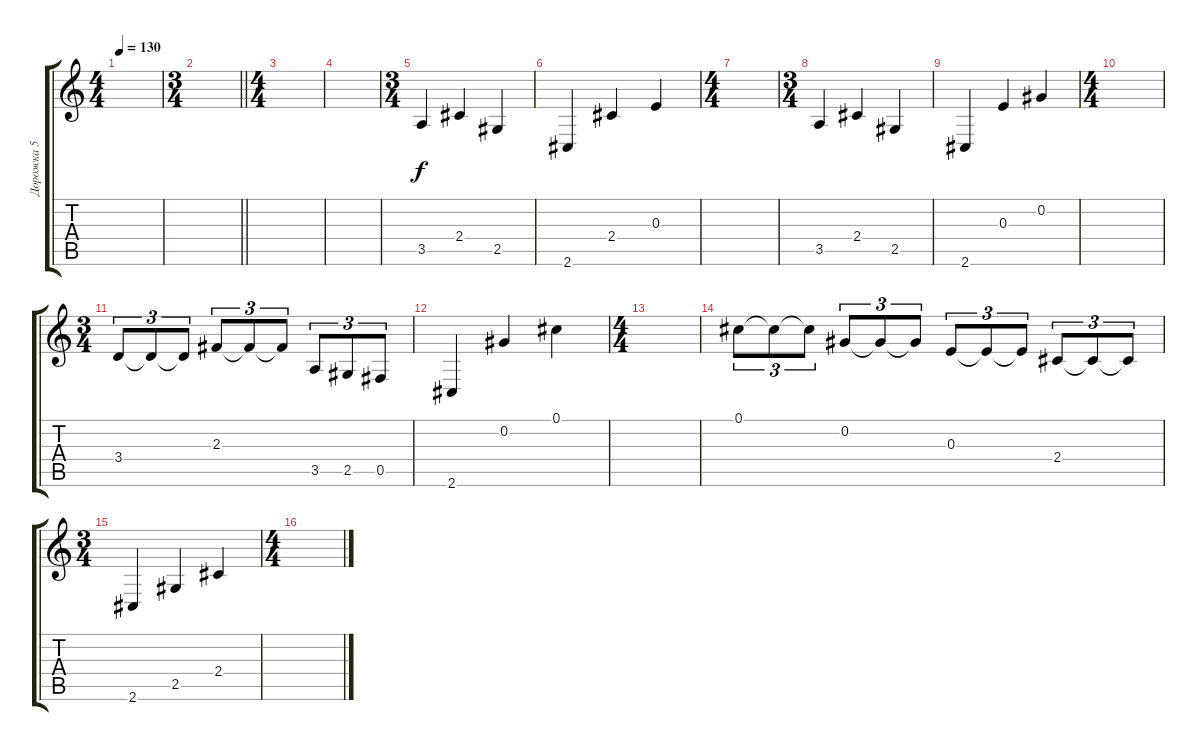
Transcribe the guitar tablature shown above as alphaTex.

\track ("Дорожка 5" "Дорожка 5") {instrument acousticguitarsteel}
\staff {score tabs}
\tuning (Db4 Ab3 E3 B2 Gb2 B1) {hide}
\ts (4 4)
\tempo 130
\clef g2
\ks c
|
\ts (3 4)
\barLineRight lightlight
|
\ts (4 4)
|
|
\ts (3 4)
3.5.4 2.4.4 2.5.4 |
2.6.4 2.4.4 0.3.4 |
\ts (4 4)
|
\ts (3 4)
3.5.4 2.4.4 2.5.4 |
2.6.4 0.3.4 0.2.4 |
\ts (4 4)
|
\ts (3 4)
3.4.8{tu (3 2)} 3.4{t}.8{tu (3 2)} 3.4{t}.8{tu (3 2)} 2.3.8{tu (3 2)} 2.3{t}.8{tu (3 2)} 2.3{t}.8{tu (3 2)} 3.5.8{tu (3 2)} 2.5.8{tu (3 2)} 0.5.8{tu (3 2)} |
2.6.4 0.2.4 0.1.4 |
\ts (4 4)
|
0.1.8{tu (3 2)} 0.1{t}.8{tu (3 2)} 0.1{t}.8{tu (3 2)} 0.2.8{tu (3 2)} 0.2{t}.8{tu (3 2)} 0.2{t}.8{tu (3 2)} 0.3.8{tu (3 2)} 0.3{t}.8{tu (3 2)} 0.3{t}.8{tu (3 2)} 2.4.8{tu (3 2)} 2.4{t}.8{tu (3 2)} 2.4{t}.8{tu (3 2)} |
\ts (3 4)
2.6.4 2.5.4 2.4.4 |
\ts (4 4)
